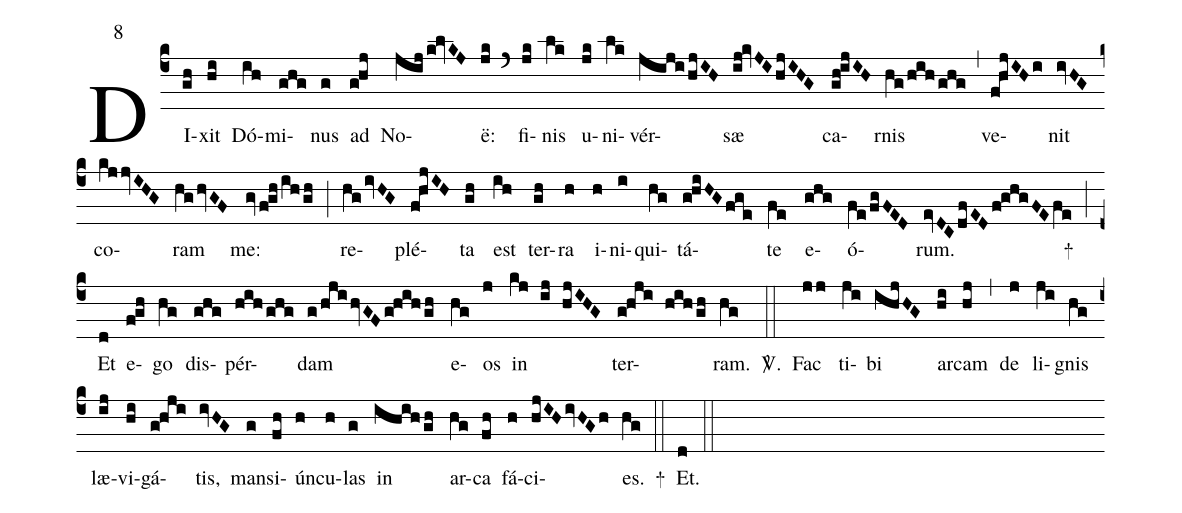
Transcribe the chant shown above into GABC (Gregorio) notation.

mode: 8;
%%
(c4)
DI(gh)xit(hi) Dó(ih)mi(ghg)nus(g) ad(ghj) No(jijk!lvKJ)ë:(jk) (`)
fi(jk)nis(lk) u(jk)ni(lk)vér(jijihjIH)sæ(ij!kvJI/hjIHG) ca(gh!ijIH)rnis(hg/hihghg) (,)
ve(fhjIHi)nit(ivHG) co(kjjvIHG)ram(hghvGF) me:(gv/fghihgh) (;)
re(hg/ivHG)plé(fhjIH)ta(gh) est(ih) ter(gh)ra(h) i(h)ni(i)qui(hg)tá(ghiHGfge)te(fe) e(ghg)ó(fe/fgFED)rum.(evDCdfEDf!ghgFEfe) +(;)
Et(d) e(fgh)go(hg) dis(ghg)pér(hihghg)dam(g/hji/hvGF/g!hihgh) e(hg)os(j) in(kj ij hjIHG) ter(g!hji hihgh)ram.(hg) <sp>V/</sp>.(::)
Fac(jj) ti(ji)bi(ihjHG) ar(hi)cam(hj) (,)
de(j) li(ji)gnis(hg) læ(ij)vi(hi)gá(g!hji)tis,(ivHG) man(g)si(fh)ún(h)cu(h)las(g) in(ihihgh) ar(hg)ca(fh) fá(h)ci(hjIHivHGh)es.(hg) +(::)
Et.(d) (::)
